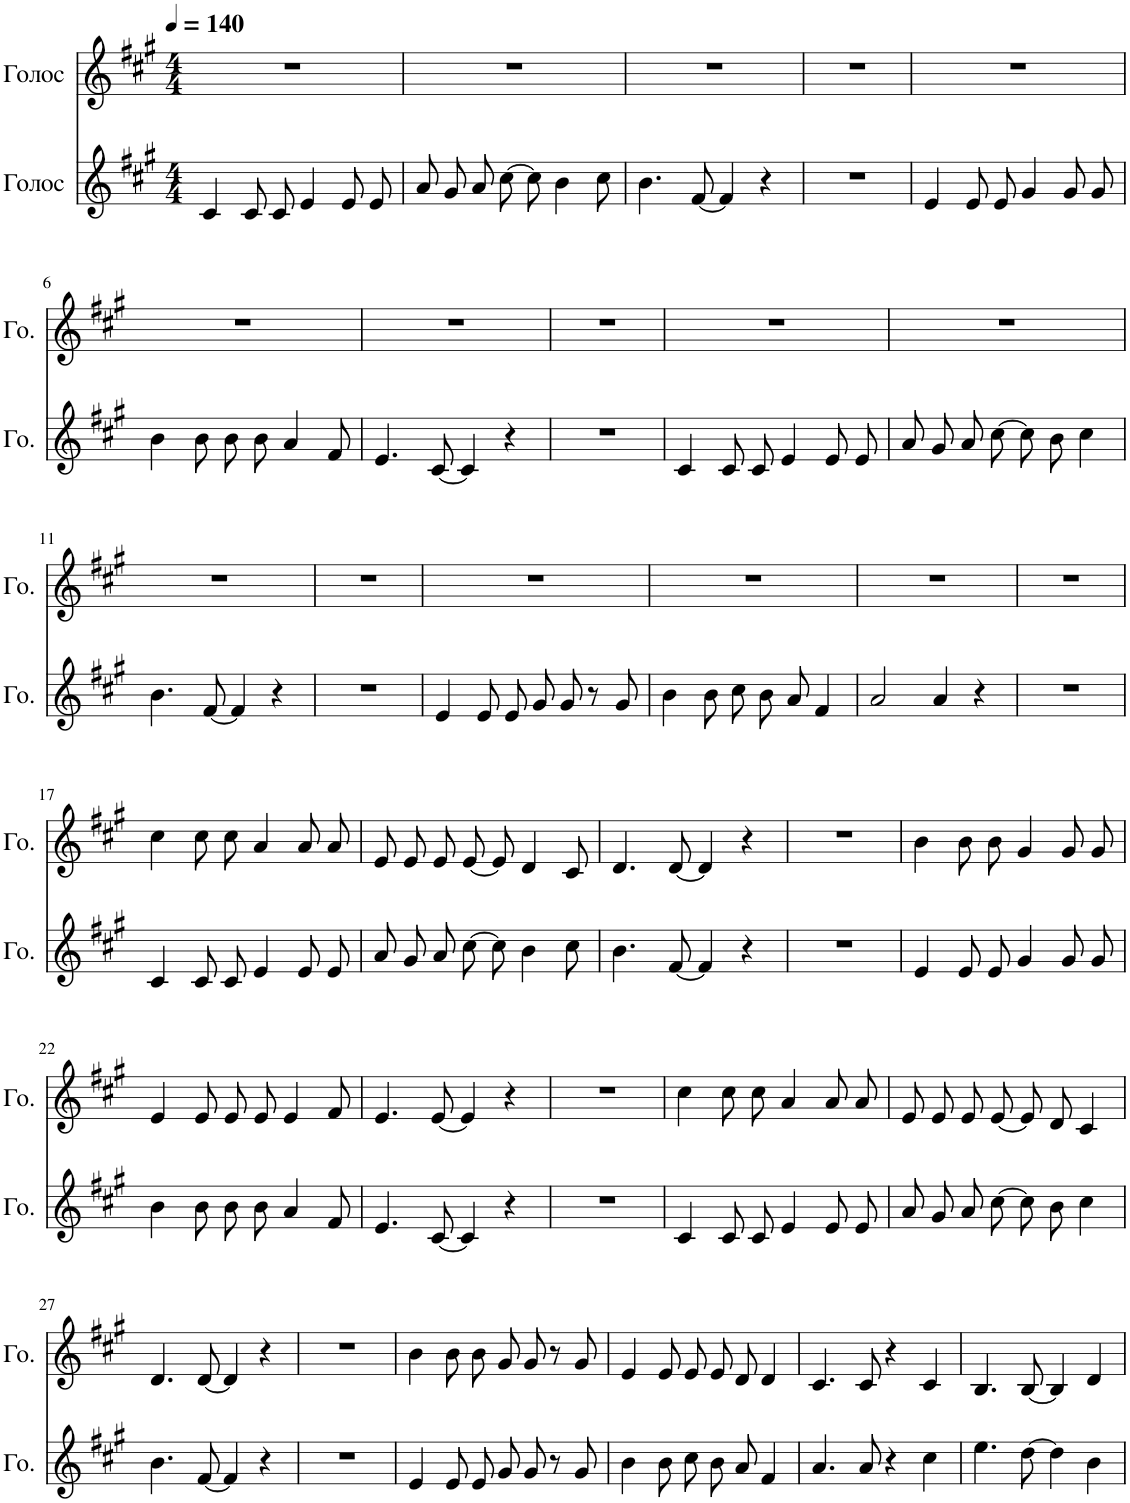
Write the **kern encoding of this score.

**kern	**kern
*part2	*part1
*staff2	*staff1
*I"Голос	*I"Голос
*clefG2	*clefG2
*Trd4c7	*
*k[f#c#g#]	*k[f#c#g#]
*M4/4	*M4/4
*MM140	*MM140
=1	=1
4c#/	1r
8c#/L	.
8c#/J	.
4e/	.
8e/L	.
8e/J	.
=2	=2
8a/L	1r
8g#/J	.
8a\L	.
[8cc#\J	.
8cc#\]	.
4b\	.
8cc#\	.
=3	=3
4.b\	1r
[8f#/	.
4f#/]	.
4r	.
=4	=4
1r	1r
=5	=5
4e/	1r
8e/L	.
8e/J	.
4g#/	.
8g#/L	.
8g#/J	.
!!LO:LB:g=z
=6	=6
4b\	1r
8b\L	.
8b\J	.
8b\	.
4a/	.
8f#/	.
=7	=7
4.e/	1r
[8c#/	.
4c#/]	.
4r	.
=8	=8
1r	1r
=9	=9
4c#/	1r
8c#/L	.
8c#/J	.
4e/	.
8e/L	.
8e/J	.
=10	=10
8a/L	1r
8g#/J	.
8a\L	.
[8cc#\J	.
8cc#\L]	.
8b\J	.
4cc#\	.
!!LO:LB:g=z
=11	=11
4.b\	1r
[8f#/	.
4f#/]	.
4r	.
=12	=12
1r	1r
=13	=13
4e/	1r
8e/L	.
8e/J	.
8g#/L	.
8g#/J	.
8r	.
8g#/	.
=14	=14
4b\	1r
8b\L	.
8cc#\J	.
8b/L	.
8a/J	.
4f#/	.
=15	=15
2a/	1r
4a/	.
4r	.
=16	=16
1r	1r
!!LO:LB:g=z
=17	=17
4c#/	4cc#\
8c#/L	8cc#\L
8c#/J	8cc#\J
4e/	4a/
8e/L	8a/L
8e/J	8a/J
=18	=18
8a/L	8e/L
8g#/J	8e/J
8a\L	8e/L
[8cc#\J	[8e/J
8cc#\]	8e/]
4b\	4d/
8cc#\	8c#/
=19	=19
4.b\	4.d/
[8f#/	[8d/
4f#/]	4d/]
4r	4r
=20	=20
1r	1r
=21	=21
4e/	4b\
8e/L	8b\L
8e/J	8b\J
4g#/	4g#/
8g#/L	8g#/L
8g#/J	8g#/J
!!LO:LB:g=z
=22	=22
4b\	4e/
8b\L	8e/L
8b\J	8e/J
8b\	8e/
4a/	4e/
8f#/	8f#/
=23	=23
4.e/	4.e/
[8c#/	[8e/
4c#/]	4e/]
4r	4r
=24	=24
1r	1r
=25	=25
4c#/	4cc#\
8c#/L	8cc#\L
8c#/J	8cc#\J
4e/	4a/
8e/L	8a/L
8e/J	8a/J
=26	=26
8a/L	8e/L
8g#/J	8e/J
8a\L	8e/L
[8cc#\J	[8e/J
8cc#\L]	8e/L]
8b\J	8d/J
4cc#\	4c#/
!!LO:LB:g=z
=27	=27
4.b\	4.d/
[8f#/	[8d/
4f#/]	4d/]
4r	4r
=28	=28
1r	1r
=29	=29
4e/	4b\
8e/L	8b\L
8e/J	8b\J
8g#/L	8g#/L
8g#/J	8g#/J
8r	8r
8g#/	8g#/
=30	=30
4b\	4e/
8b\L	8e/L
8cc#\J	8e/J
8b/L	8e/L
8a/J	8d/J
4f#/	4d/
=31	=31
4.a/	4.c#/
8a/	8c#/
4r	4r
4cc#\	4c#/
=32	=32
4.ee\	4.B/
[8dd\	[8B/
4dd\]	4B/]
4b\	4d/
=	=
*-	*-
